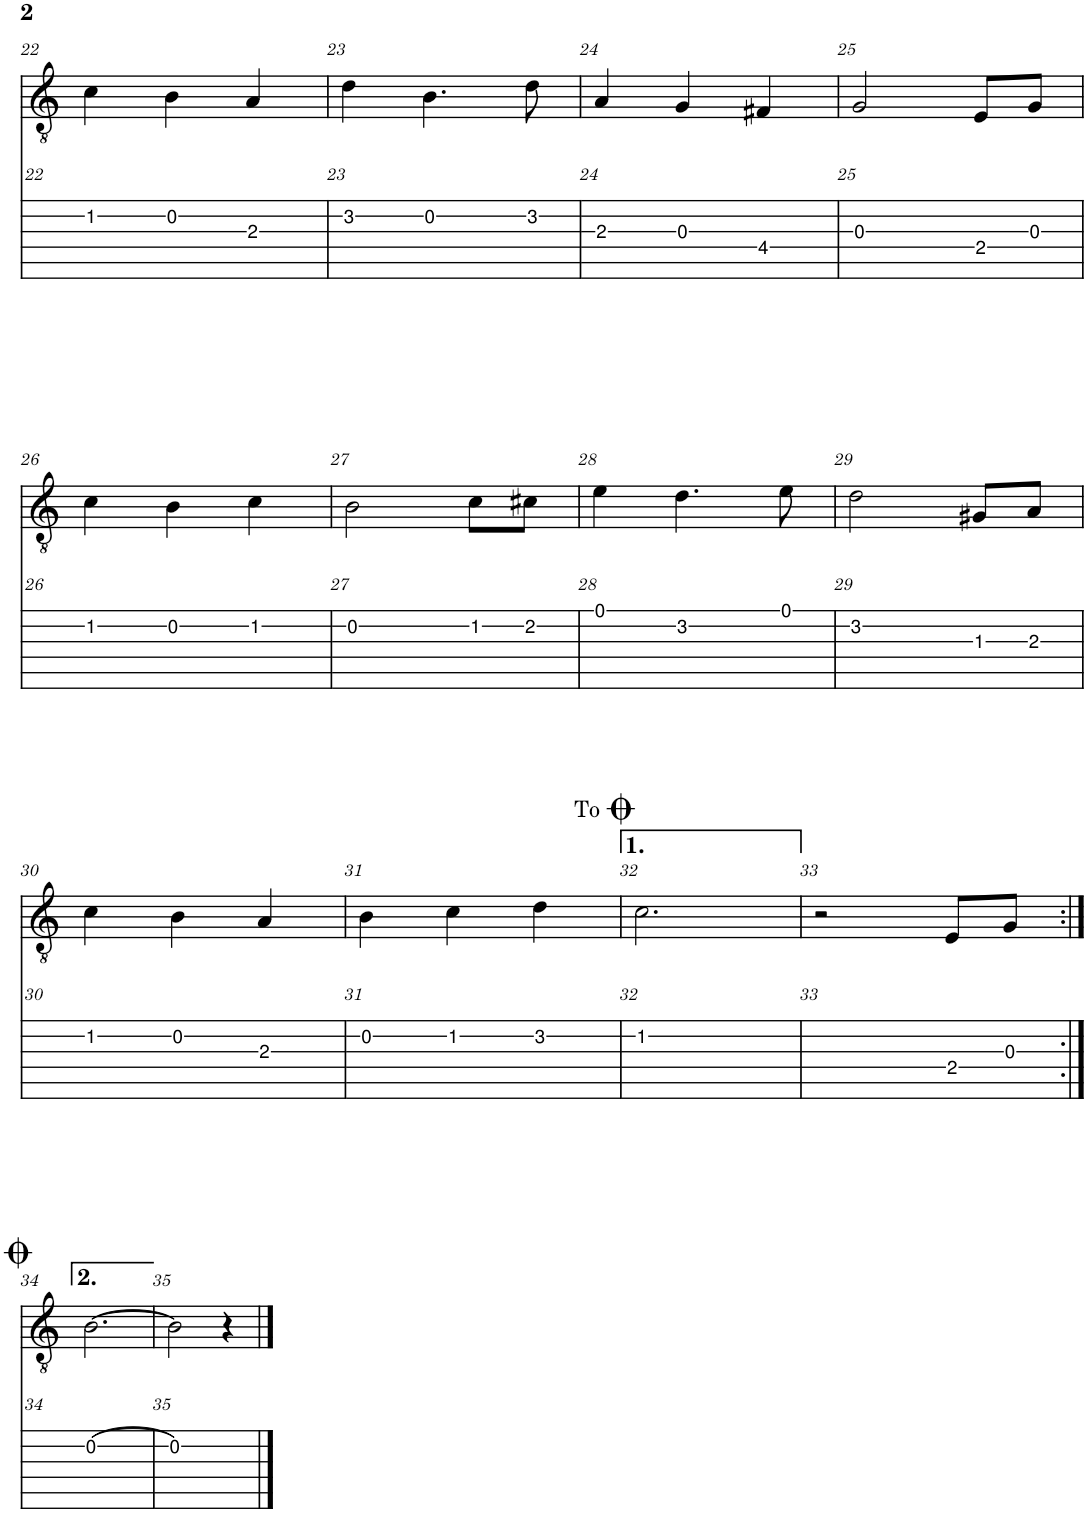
**kern	**kern
*part1	*part1
*staff2	*staff1
*I"Guitar	*
*I'Guit.	*
!!LO:PB:g=z
*	*clefGv2
*k[]	*k[]
*M3/4	*M3/4
=22	=22
4c	4c\
4B	4B\
4A	4A/
=23	=23
4d	4d\
4.B	4.B\
8d	8d\
=24	=24
4A	4A/
4G	4G/
4F#	4F#X/
=25	=25
2G	2G/
8EL	8E/L
8GJ	8G/J
!!LO:LB:g=z
=26	=26
4c	4c\
4B	4B\
4c	4c\
=27	=27
2B	2B\
8cL	8c\L
8c#J	8c#X\J
=28	=28
4e	4e\
4.d	4.d\
8e	8e\
=29	=29
2d	2d\
8G#L	8G#X/L
8AJ	8A/J
!!LO:LB:g=z
=30	=30
4c	4c\
4B	4B\
4A	4A/
=31	=31
4B	4B\
4c	4c\
4d	4d\
!	!LO:TX:a:t=To <font size="20"/>
!LO:TX:a:t=To <font size="20"/>	!
=32	=32
2.c	2.c\
=33	=33
2r	2r
8EL	8E/L
8GJ	8G/J
!!LO:LB:g=z
=34:|!	=34:|!
[2.B	[2.B\
=35	=35
2B]	2B\]
4r	4r
==	==
*-	*-
